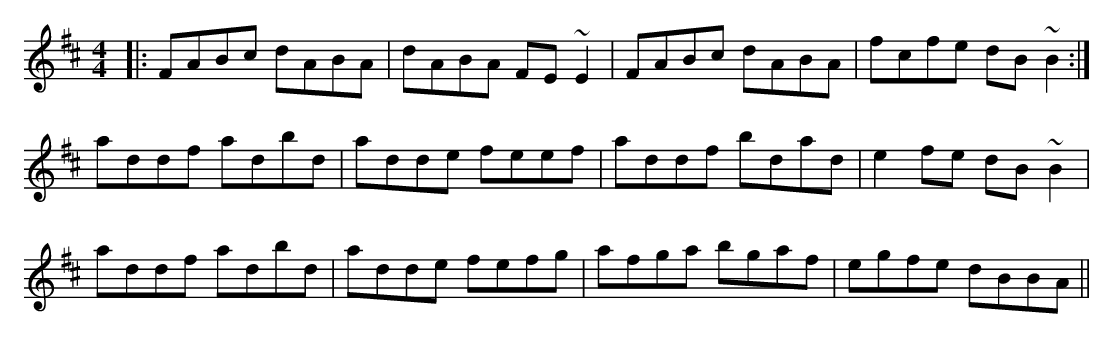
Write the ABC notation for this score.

X:1
M:4/4
K:D
|:FABc dABA|dABA FE~E2|FABc dABA|fcfe dB~B2:|
addf adbd|adde feef|addf bdad|e2fe dB~B2|
addf adbd|adde fefg|afga bgaf|egfe dBBA||
